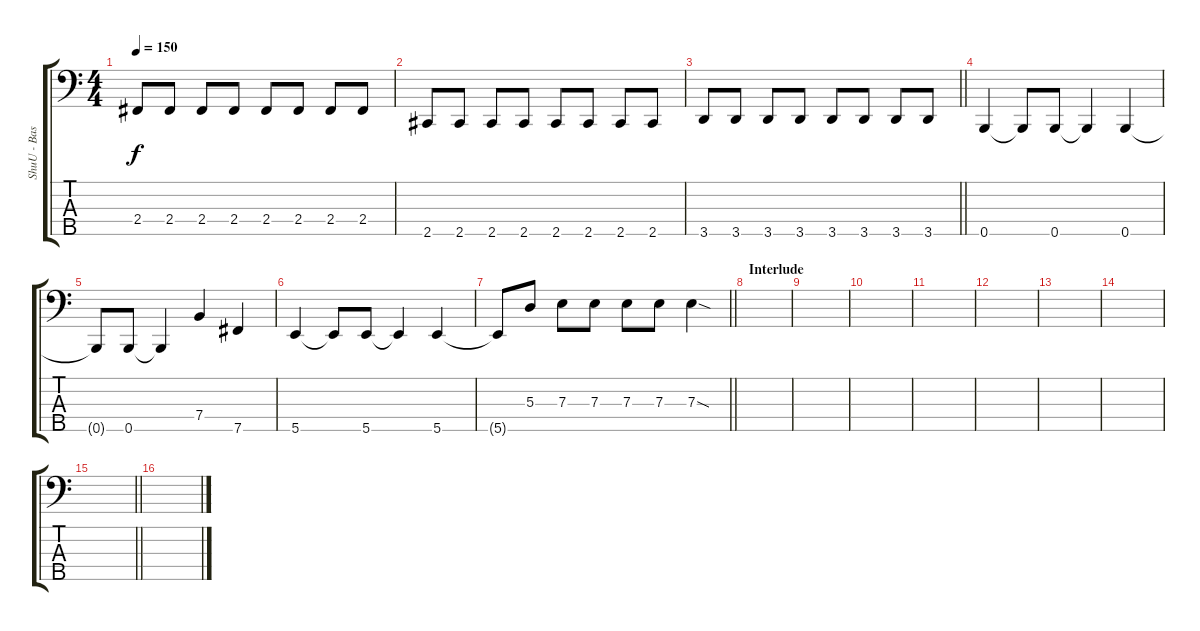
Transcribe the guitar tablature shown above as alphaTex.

\track ("ShuU - Bass" "ShuU - Bas") {instrument electricbasspick}
\staff {score tabs}
\tuning (G2 D2 A1 E1 B0) {hide}
\ts (4 4)
\tempo 150
\clef f4
\ks c
2.4.8{dy f} 2.4.8 2.4.8 2.4.8 2.4.8 2.4.8 2.4.8 2.4.8 |
2.5.8 2.5.8 2.5.8 2.5.8 2.5.8 2.5.8 2.5.8 2.5.8 |
\barLineRight lightlight
3.5.8 3.5.8 3.5.8 3.5.8 3.5.8 3.5.8 3.5.8 3.5.8 |
0.5.4 0.5{t}.8 0.5.8 0.5{t}.4 0.5.4 |
0.5{t}.8 0.5.8 0.5{t}.4 7.4.4 7.5.4 |
5.5.4 5.5{t}.8 5.5.8 5.5{t}.4 5.5.4 |
\barLineRight lightlight
5.5{t}.8 5.3.8 7.3.8 7.3.8 7.3.8 7.3.8 7.3{sod}.4 |
\section ("" "Interlude")
|
|
|
|
|
|
|
\barLineRight lightlight
|
\section ("" "")
